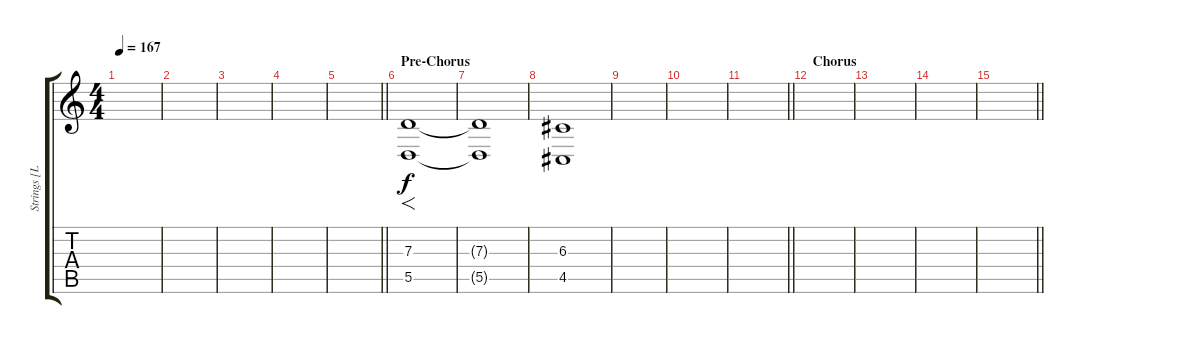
\track ("Strings [L]" "Strings [L") {instrument stringensemble1}
\staff {score tabs}
\tuning (E4 B3 G3 D3 A2 D2) {hide}
\ts (4 4)
\tempo 167
\clef g2
\ks c
|
|
|
|
\barLineRight lightlight
|
\section ("" "Pre-Chorus")
(7.3 5.5).1{f} |
(7.3{t} 5.5{t}).1 |
(6.3 4.5).1 |
|
|
\barLineRight lightlight
|
\section ("" "Chorus")
|
|
|
\barLineRight lightlight
